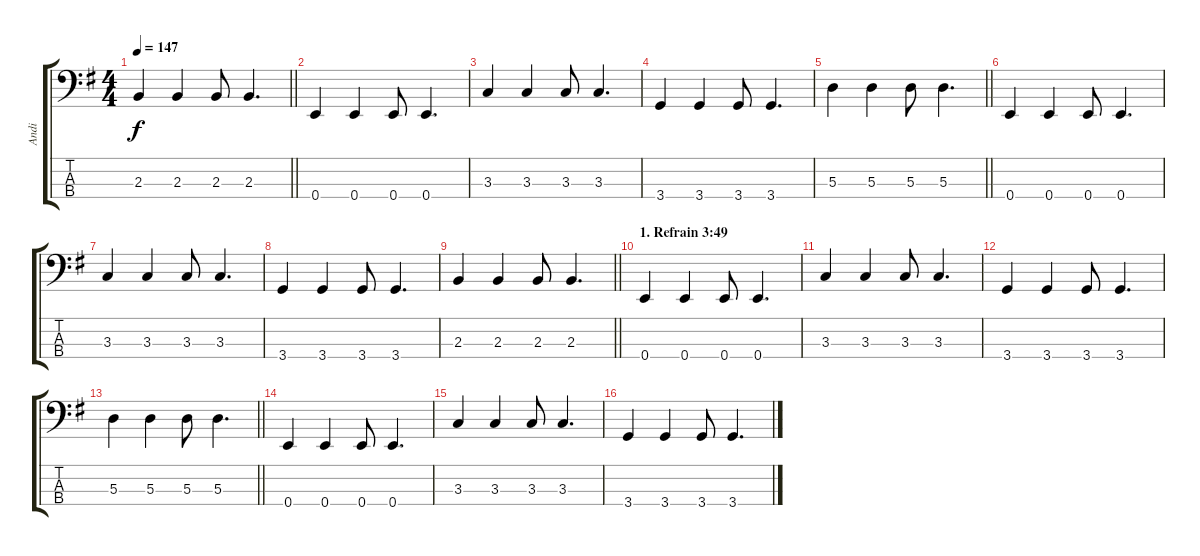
\track ("Andi" "Andi") {instrument electricbassfinger}
\staff {score tabs}
\tuning (G2 D2 A1 E1) {hide}
\ts (4 4)
\tempo 147
\clef f4
\barLineRight lightlight
\ks g
2.3.4{dy f} 2.3.4 2.3.8 2.3.4{d} |
0.4.4 0.4.4 0.4.8 0.4.4{d} |
3.3.4 3.3.4 3.3.8 3.3.4{d} |
3.4.4 3.4.4 3.4.8 3.4.4{d} |
\barLineRight lightlight
5.3.4 5.3.4 5.3.8 5.3.4{d} |
0.4.4 0.4.4 0.4.8 0.4.4{d} |
3.3.4 3.3.4 3.3.8 3.3.4{d} |
3.4.4 3.4.4 3.4.8 3.4.4{d} |
\barLineRight lightlight
2.3.4 2.3.4 2.3.8 2.3.4{d} |
\section ("" "1. Refrain 3:49")
0.4.4 0.4.4 0.4.8 0.4.4{d} |
3.3.4 3.3.4 3.3.8 3.3.4{d} |
3.4.4 3.4.4 3.4.8 3.4.4{d} |
\barLineRight lightlight
5.3.4 5.3.4 5.3.8 5.3.4{d} |
0.4.4 0.4.4 0.4.8 0.4.4{d} |
3.3.4 3.3.4 3.3.8 3.3.4{d} |
3.4.4 3.4.4 3.4.8 3.4.4{d}
